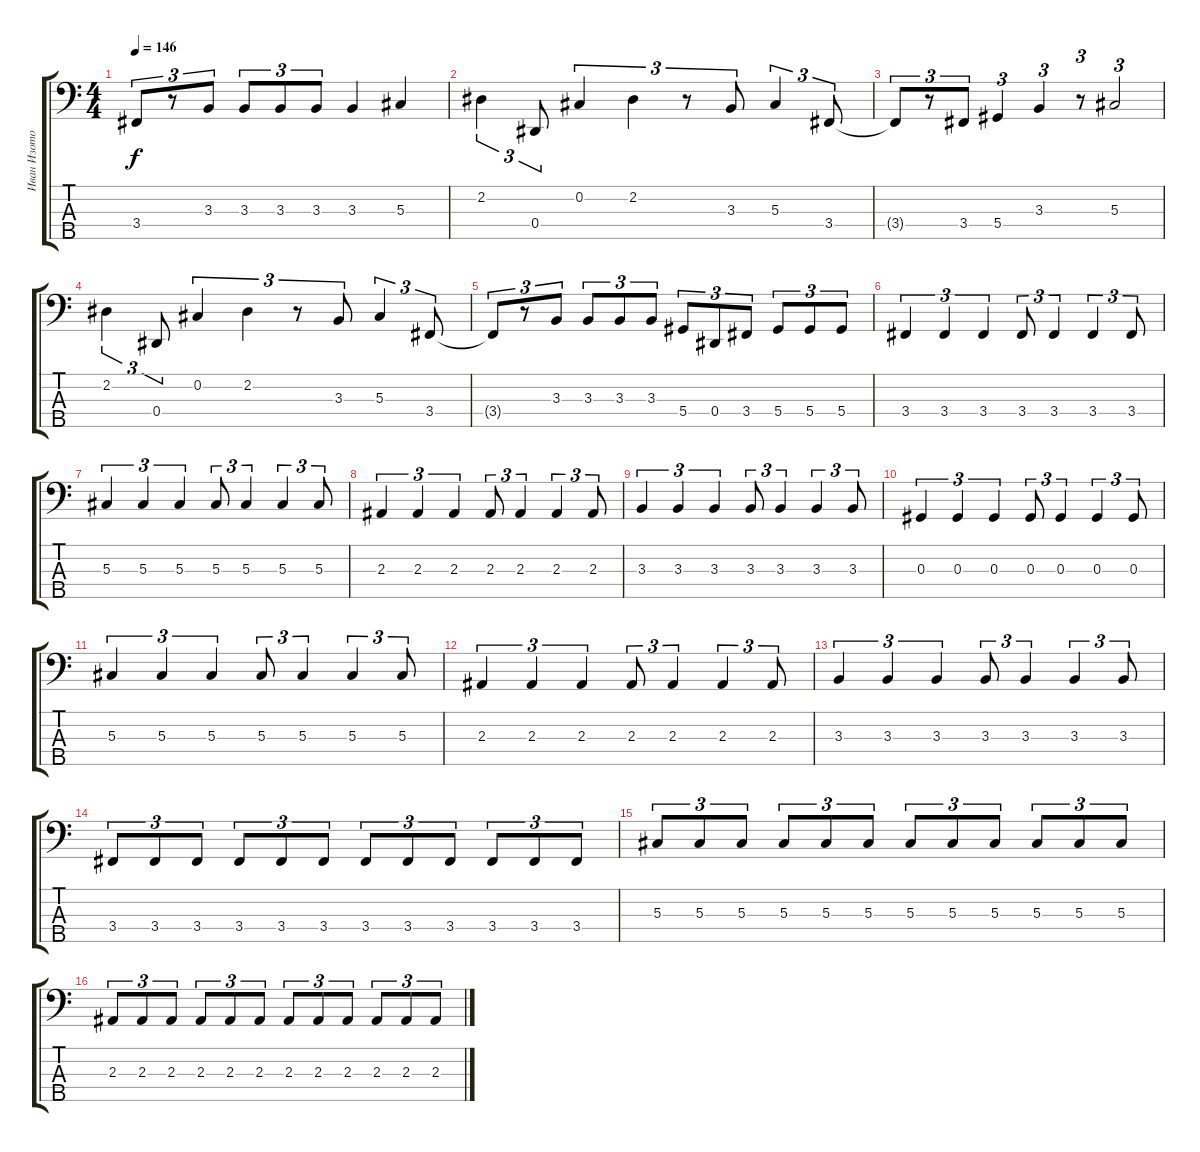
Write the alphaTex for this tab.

\track ("Иван Изотов" "Иван Изото") {instrument electricbasspick}
\staff {score tabs}
\tuning (Gb2 Db2 Ab1 Eb1 Bb0) {hide}
\ts (4 4)
\tempo 146
\clef f4
\ks c
3.4{t}.8{tu (3 2) dy f} r.8{tu (3 2)} 3.3.8{tu (3 2)} 3.3.8{tu (3 2)} 3.3.8{tu (3 2)} 3.3.8{tu (3 2)} 3.3.4 5.3.4 |
2.2.4{tu (3 2)} 0.4.8{tu (3 2)} 0.2.4{tu (3 2)} 2.2.4{tu (3 2)} r.8{tu (3 2)} 3.3.8{tu (3 2)} 5.3.4{tu (3 2)} 3.4.8{tu (3 2)} |
3.4{t}.8{tu (3 2)} r.8{tu (3 2)} 3.4.8{tu (3 2)} 5.4.4{tu (3 2)} 3.3.4{tu (3 2)} r.8{tu (3 2)} 5.3.2{tu (3 2)} |
2.2.4{tu (3 2)} 0.4.8{tu (3 2)} 0.2.4{tu (3 2)} 2.2.4{tu (3 2)} r.8{tu (3 2)} 3.3.8{tu (3 2)} 5.3.4{tu (3 2)} 3.4.8{tu (3 2)} |
3.4{t}.8{tu (3 2)} r.8{tu (3 2)} 3.3.8{tu (3 2)} 3.3.8{tu (3 2)} 3.3.8{tu (3 2)} 3.3.8{tu (3 2)} 5.4.8{tu (3 2)} 0.4.8{tu (3 2)} 3.4.8{tu (3 2)} 5.4.8{tu (3 2)} 5.4.8{tu (3 2)} 5.4.8{tu (3 2)} |
3.4.4{tu (3 2)} 3.4.4{tu (3 2)} 3.4.4{tu (3 2)} 3.4.8{tu (3 2)} 3.4.4{tu (3 2)} 3.4.4{tu (3 2)} 3.4.8{tu (3 2)} |
5.3.4{tu (3 2)} 5.3.4{tu (3 2)} 5.3.4{tu (3 2)} 5.3.8{tu (3 2)} 5.3.4{tu (3 2)} 5.3.4{tu (3 2)} 5.3.8{tu (3 2)} |
2.3.4{tu (3 2)} 2.3.4{tu (3 2)} 2.3.4{tu (3 2)} 2.3.8{tu (3 2)} 2.3.4{tu (3 2)} 2.3.4{tu (3 2)} 2.3.8{tu (3 2)} |
3.3.4{tu (3 2)} 3.3.4{tu (3 2)} 3.3.4{tu (3 2)} 3.3.8{tu (3 2)} 3.3.4{tu (3 2)} 3.3.4{tu (3 2)} 3.3.8{tu (3 2)} |
0.3.4{tu (3 2)} 0.3.4{tu (3 2)} 0.3.4{tu (3 2)} 0.3.8{tu (3 2)} 0.3.4{tu (3 2)} 0.3.4{tu (3 2)} 0.3.8{tu (3 2)} |
5.3.4{tu (3 2)} 5.3.4{tu (3 2)} 5.3.4{tu (3 2)} 5.3.8{tu (3 2)} 5.3.4{tu (3 2)} 5.3.4{tu (3 2)} 5.3.8{tu (3 2)} |
2.3.4{tu (3 2)} 2.3.4{tu (3 2)} 2.3.4{tu (3 2)} 2.3.8{tu (3 2)} 2.3.4{tu (3 2)} 2.3.4{tu (3 2)} 2.3.8{tu (3 2)} |
3.3.4{tu (3 2)} 3.3.4{tu (3 2)} 3.3.4{tu (3 2)} 3.3.8{tu (3 2)} 3.3.4{tu (3 2)} 3.3.4{tu (3 2)} 3.3.8{tu (3 2)} |
3.4.8{tu (3 2)} 3.4.8{tu (3 2)} 3.4.8{tu (3 2)} 3.4.8{tu (3 2)} 3.4.8{tu (3 2)} 3.4.8{tu (3 2)} 3.4.8{tu (3 2)} 3.4.8{tu (3 2)} 3.4.8{tu (3 2)} 3.4.8{tu (3 2)} 3.4.8{tu (3 2)} 3.4.8{tu (3 2)} |
5.3.8{tu (3 2)} 5.3.8{tu (3 2)} 5.3.8{tu (3 2)} 5.3.8{tu (3 2)} 5.3.8{tu (3 2)} 5.3.8{tu (3 2)} 5.3.8{tu (3 2)} 5.3.8{tu (3 2)} 5.3.8{tu (3 2)} 5.3.8{tu (3 2)} 5.3.8{tu (3 2)} 5.3.8{tu (3 2)} |
2.3.8{tu (3 2)} 2.3.8{tu (3 2)} 2.3.8{tu (3 2)} 2.3.8{tu (3 2)} 2.3.8{tu (3 2)} 2.3.8{tu (3 2)} 2.3.8{tu (3 2)} 2.3.8{tu (3 2)} 2.3.8{tu (3 2)} 2.3.8{tu (3 2)} 2.3.8{tu (3 2)} 2.3.8{tu (3 2)}
